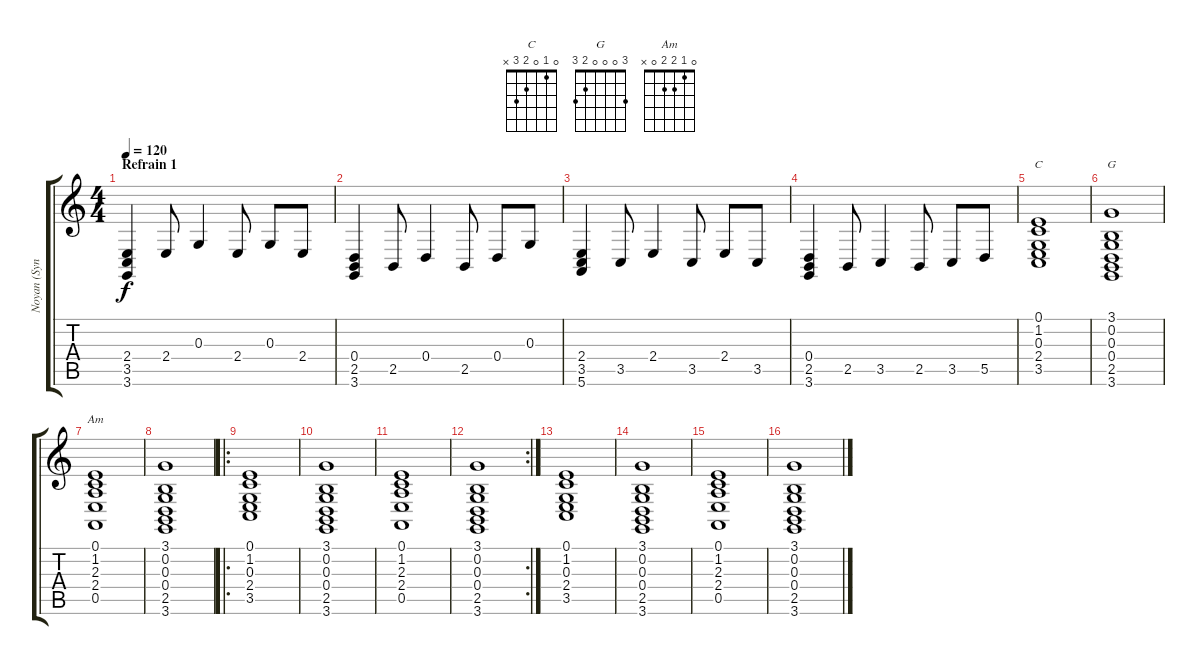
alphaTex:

\track ("Noyan (Synth)" "Noyan (Syn") {instrument synthstrings1}
\staff {score tabs}
\tuning (E4 B3 G3 D3 A2 E2) {hide}
\chord ("C" 0 1 0 2 3 x)
\chord ("G" 3 0 0 0 2 3)
\chord ("Am" 0 1 2 2 0 x)
\ts (4 4)
\section ("" "Refrain 1")
\tempo 120
\clef g2
\ks c
(2.4 3.5 3.6).4{dy f} 2.4.8 0.3.4 2.4.8 0.3.8 2.4.8 |
(0.4 2.5 3.6).4 2.5.8 0.4.4 2.5.8 0.4.8 0.3.8 |
(2.4 3.5 5.6).4 3.5.8 2.4.4 3.5.8 2.4.8 3.5.8 |
(0.4 2.5 3.6).4 2.5.8 3.5.4 2.5.8 3.5.8 5.5.8 |
(0.1 1.2 0.3 2.4 3.5).1{ch "C"} |
(3.1 0.2 0.3 0.4 2.5 3.6).1{ch "G"} |
(0.1 1.2 2.3 2.4 0.5).1{ch "Am"} |
(3.1 0.2 0.3 0.4 2.5 3.6).1 |
\ro
(0.1 1.2 0.3 2.4 3.5).1 |
(3.1 0.2 0.3 0.4 2.5 3.6).1 |
(0.1 1.2 2.3 2.4 0.5).1 |
\rc 2
(3.1 0.2 0.3 0.4 2.5 3.6).1 |
(0.1 1.2 0.3 2.4 3.5).1 |
(3.1 0.2 0.3 0.4 2.5 3.6).1 |
(0.1 1.2 2.3 2.4 0.5).1 |
(3.1 0.2 0.3 0.4 2.5 3.6).1
